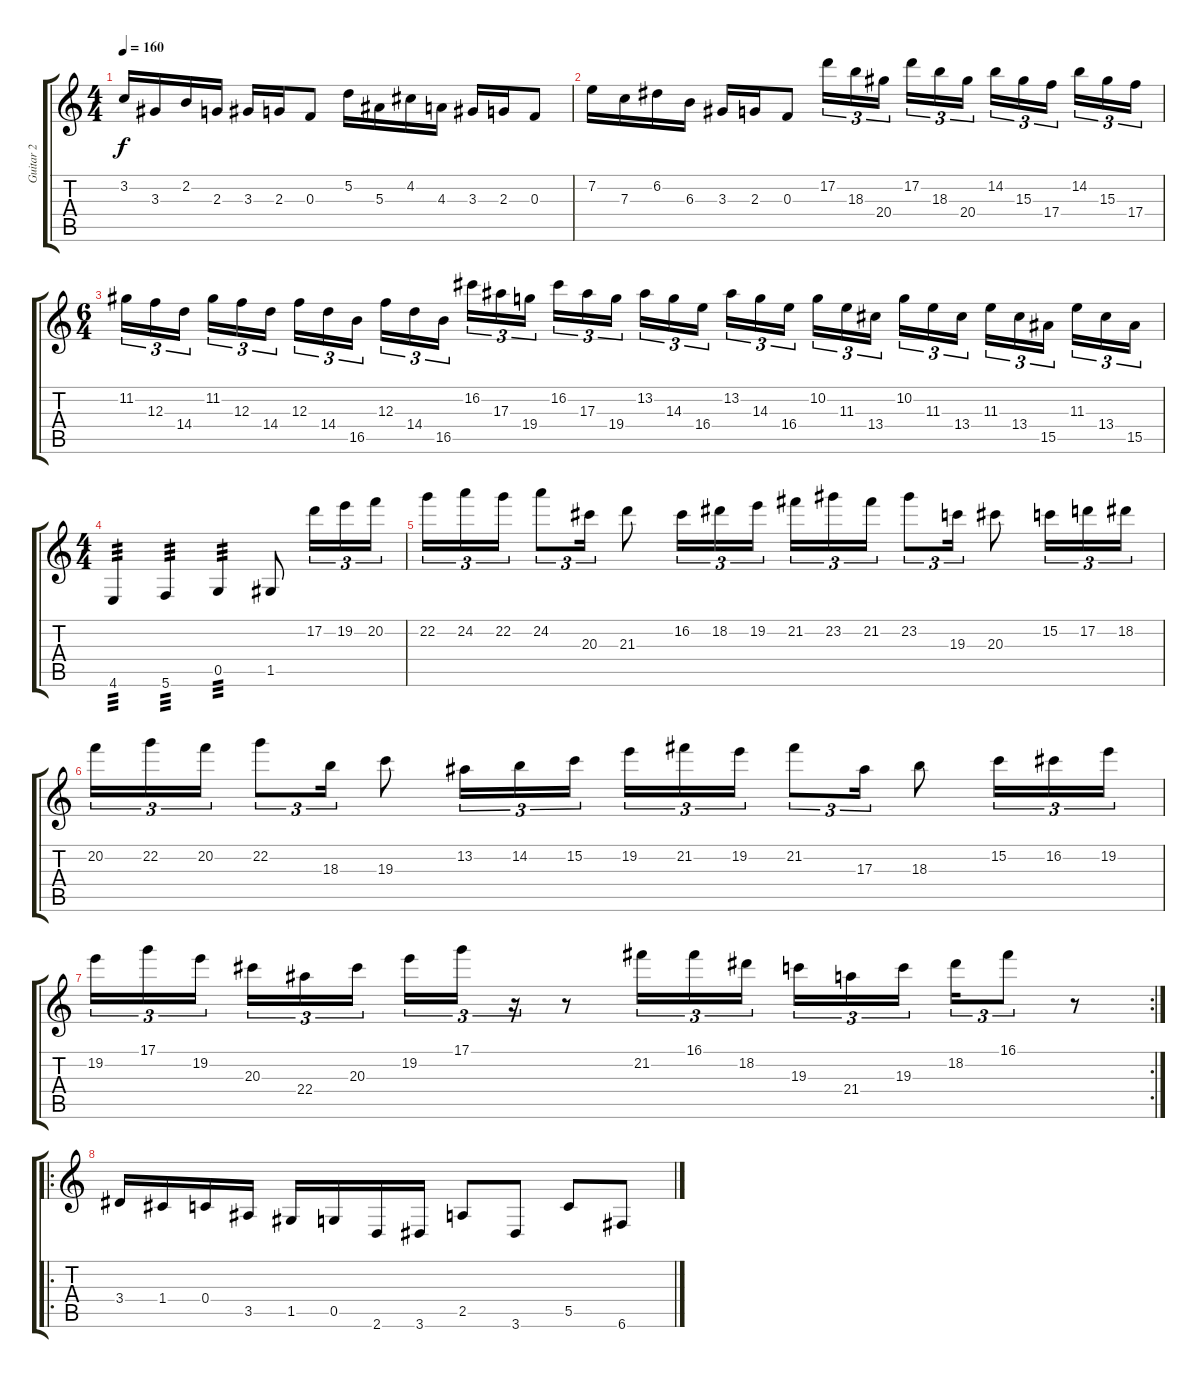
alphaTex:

\track ("Guitar 2" "Guitar 2") {instrument distortionguitar}
\staff {score tabs}
\tuning (D4 A3 F3 C3 G2 C2) {hide}
\ts (4 4)
\tempo 160
\clef g2
\ks c
3.2.16{dy f} 3.3.16 2.2.16 2.3.16 3.3.16 2.3.16 0.3.8 5.2.16 5.3.16 4.2.16 4.3.16 3.3.16 2.3.16 0.3.8 |
7.2.16 7.3.16 6.2.16 6.3.16 3.3.16 2.3.16 0.3.8 17.2.16{tu (3 2)} 18.3.16{tu (3 2)} 20.4.16{tu (3 2) beam splitsecondary} 17.2.16{tu (3 2)} 18.3.16{tu (3 2)} 20.4.16{tu (3 2)} 14.2.16{tu (3 2)} 15.3.16{tu (3 2)} 17.4.16{tu (3 2) beam splitsecondary} 14.2.16{tu (3 2)} 15.3.16{tu (3 2)} 17.4.16{tu (3 2)} |
\ts (6 4)
11.2.16{tu (3 2)} 12.3.16{tu (3 2)} 14.4.16{tu (3 2) beam splitsecondary} 11.2.16{tu (3 2)} 12.3.16{tu (3 2)} 14.4.16{tu (3 2) beam splitsecondary} 12.3.16{tu (3 2)} 14.4.16{tu (3 2)} 16.5.16{tu (3 2) beam splitsecondary} 12.3.16{tu (3 2)} 14.4.16{tu (3 2)} 16.5.16{tu (3 2) beam splitsecondary} 16.2.16{tu (3 2)} 17.3.16{tu (3 2)} 19.4.16{tu (3 2) beam splitsecondary} 16.2.16{tu (3 2)} 17.3.16{tu (3 2)} 19.4.16{tu (3 2)} 13.2.16{tu (3 2)} 14.3.16{tu (3 2)} 16.4.16{tu (3 2) beam splitsecondary} 13.2.16{tu (3 2)} 14.3.16{tu (3 2)} 16.4.16{tu (3 2) beam splitsecondary} 10.2.16{tu (3 2)} 11.3.16{tu (3 2)} 13.4.16{tu (3 2) beam splitsecondary} 10.2.16{tu (3 2)} 11.3.16{tu (3 2)} 13.4.16{tu (3 2) beam splitsecondary} 11.3.16{tu (3 2)} 13.4.16{tu (3 2)} 15.5.16{tu (3 2) beam splitsecondary} 11.3.16{tu (3 2)} 13.4.16{tu (3 2)} 15.5.16{tu (3 2)} |
\ts (4 4)
4.6.4{tp 3} 5.6.4{tp 3} 0.5.4{tp 3} 1.5.8 17.2.16{tu (3 2)} 19.2.16{tu (3 2)} 20.2.16{tu (3 2)} |
22.2.16{tu (3 2)} 24.2.16{tu (3 2)} 22.2.16{tu (3 2)} 24.2.8{tu (3 2)} 20.3.16{tu (3 2)} 21.3.8 16.2.16{tu (3 2)} 18.2.16{tu (3 2)} 19.2.16{tu (3 2)} 21.2.16{tu (3 2)} 23.2.16{tu (3 2)} 21.2.16{tu (3 2)} 23.2.8{tu (3 2)} 19.3.16{tu (3 2)} 20.3.8 15.2.16{tu (3 2)} 17.2.16{tu (3 2)} 18.2.16{tu (3 2)} |
20.2.16{tu (3 2)} 22.2.16{tu (3 2)} 20.2.16{tu (3 2)} 22.2.8{tu (3 2)} 18.3.16{tu (3 2)} 19.3.8 13.2.16{tu (3 2)} 14.2.16{tu (3 2)} 15.2.16{tu (3 2)} 19.2.16{tu (3 2)} 21.2.16{tu (3 2)} 19.2.16{tu (3 2)} 21.2.8{tu (3 2)} 17.3.16{tu (3 2)} 18.3.8 15.2.16{tu (3 2)} 16.2.16{tu (3 2)} 19.2.16{tu (3 2)} |
\rc 2
19.2.16{tu (3 2)} 17.1.16{tu (3 2)} 19.2.16{tu (3 2) beam splitsecondary} 20.3.16{tu (3 2)} 22.4.16{tu (3 2)} 20.3.16{tu (3 2)} 19.2.16{tu (3 2)} 17.1.16{tu (3 2)} r.16{tu (3 2)} r.8 21.2.16{tu (3 2)} 16.1.16{tu (3 2)} 18.2.16{tu (3 2) beam splitsecondary} 19.3.16{tu (3 2)} 21.4.16{tu (3 2)} 19.3.16{tu (3 2)} 18.2.16{tu (3 2)} 16.1.8{tu (3 2)} r.8 |
\ro
3.4.16 1.4.16 0.4.16 3.5.16 1.5.16 0.5.16 2.6.16 3.6.16 2.5.8 3.6.8 5.5.8 6.6.8
